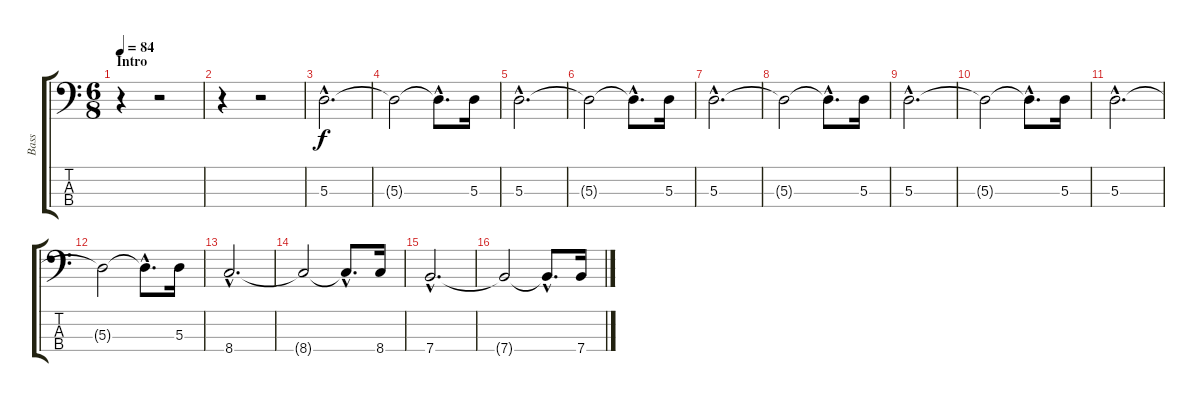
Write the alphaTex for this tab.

\track ("Bass" "Bass") {instrument electricbasspick}
\staff {score tabs}
\tuning (G2 D2 A1 E1) {hide}
\ts (6 8)
\section ("" "Intro")
\tempo 84
\clef f4
\ks c
r.4{dy f instrument electricbasspick} r.2 |
r.4 r.2 |
5.3{hac}.2{d} |
5.3{t}.2 5.3{hac t}.8{d} 5.3.16 |
5.3{hac}.2{d} |
5.3{t}.2 5.3{hac t}.8{d} 5.3.16 |
5.3{hac}.2{d} |
5.3{t}.2 5.3{hac t}.8{d} 5.3.16 |
5.3{hac}.2{d} |
5.3{t}.2 5.3{hac t}.8{d} 5.3.16 |
5.3{hac}.2{d} |
5.3{t}.2 5.3{hac t}.8{d} 5.3.16 |
8.4{hac}.2{d} |
8.4{t}.2 8.4{hac t}.8{d} 8.4.16 |
7.4{hac}.2{d} |
7.4{t}.2 7.4{hac t}.8{d} 7.4.16
